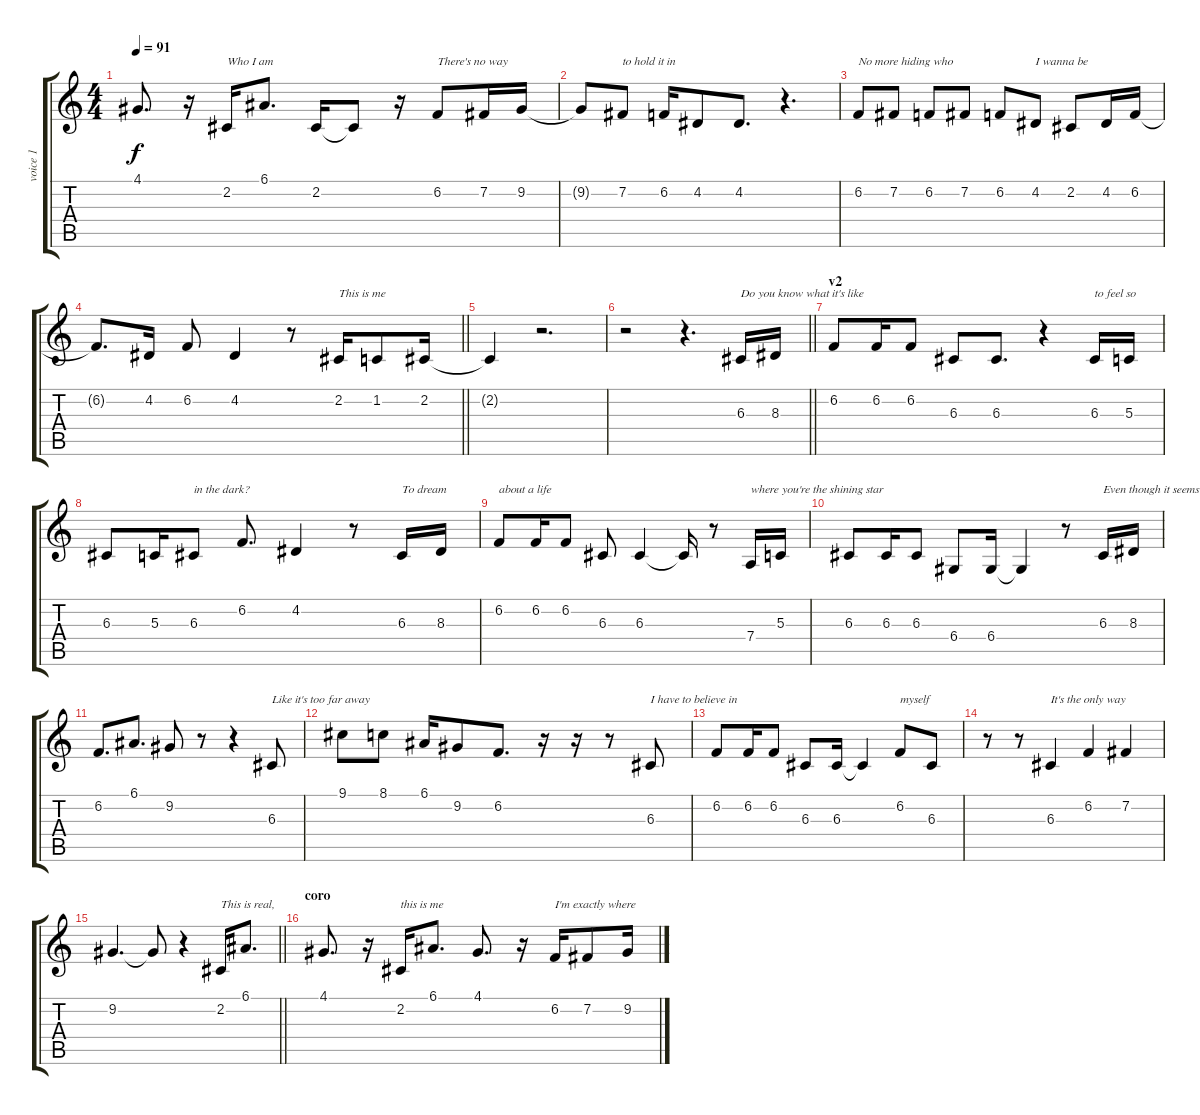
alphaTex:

\track ("voice 1" "voice 1") {instrument flute}
\staff {score tabs}
\tuning (E4 B3 G3 D3 A2 E2) {hide}
\ts (4 4)
\tempo 91
\clef g2
\ks c
4.1.8{d dy f} r.16 2.2.16{txt "Who I am "} 6.1.8{d} 2.2.16 2.2{t}.8 r.16 6.2.8{txt "There's no way "} 7.2.16 9.2.16 |
9.2{t}.8 7.2.8{txt "to hold it in "} 6.2.16 4.2.8 4.2.8{d} r.4{d} |
6.2.8{txt "No more hiding who "} 7.2.8 6.2.8 7.2.8 6.2.8 4.2.8{txt "I wanna be "} 2.2.8 4.2.16 6.2.16 |
\barLineRight lightlight
6.2{t}.8{d} 4.2.16 6.2.8 4.2.4 r.8 2.2.16{txt "This is me"} 1.2.8 2.2.16 |
2.2{t}.4 r.2{d} |
\barLineRight lightlight
r.2 r.4{d} 6.3.16{txt "Do you know what it's like "} 8.3.16 |
\section ("" "v2")
6.2.8 6.2.16 6.2.8 6.3.8 6.3.8{d} r.4 6.3.16{txt "to feel so "} 5.3.16 |
6.3.8 5.3.16 6.3.8{txt "in the dark?"} 6.2.8{d} 4.2.4 r.8 6.3.16{txt "To dream "} 8.3.16 |
6.2.8{txt "about a life "} 6.2.16 6.2.8 6.3.8 6.3.4 6.3{t}.16 r.8 7.4.16{txt "where you're the shining star"} 5.3.16 |
6.3.8 6.3.16 6.3.8 6.4.8 6.4.16 6.4{t}.4 r.8 6.3.16{txt "Even though it seems "} 8.3.16 |
6.2.8{d} 6.1.8{d} 9.2.8 r.8 r.4 6.3.8{txt "Like it's too far away "} |
9.1.8 8.1.8 6.1.16 9.2.8 6.2.8{d} r.16 r.16 r.8 6.3.8{txt "I have to believe in "} |
6.2.8 6.2.16 6.2.8 6.3.8 6.3.16 6.3{t}.4 6.2.8{txt "myself "} 6.3.8 |
r.8 r.8 6.3.4{txt "It's the only way "} 6.2.4 7.2.4 |
\barLineRight lightlight
9.2.4{d} 9.2{t}.8 r.4 2.2.16{txt "This is real, "} 6.1.8{d} |
\section ("" "coro")
4.1.8{d} r.16 2.2.16{txt "this is me "} 6.1.8{d} 4.1.8{d} r.16 6.2.16{txt "I'm exactly where "} 7.2.8 9.2.16
